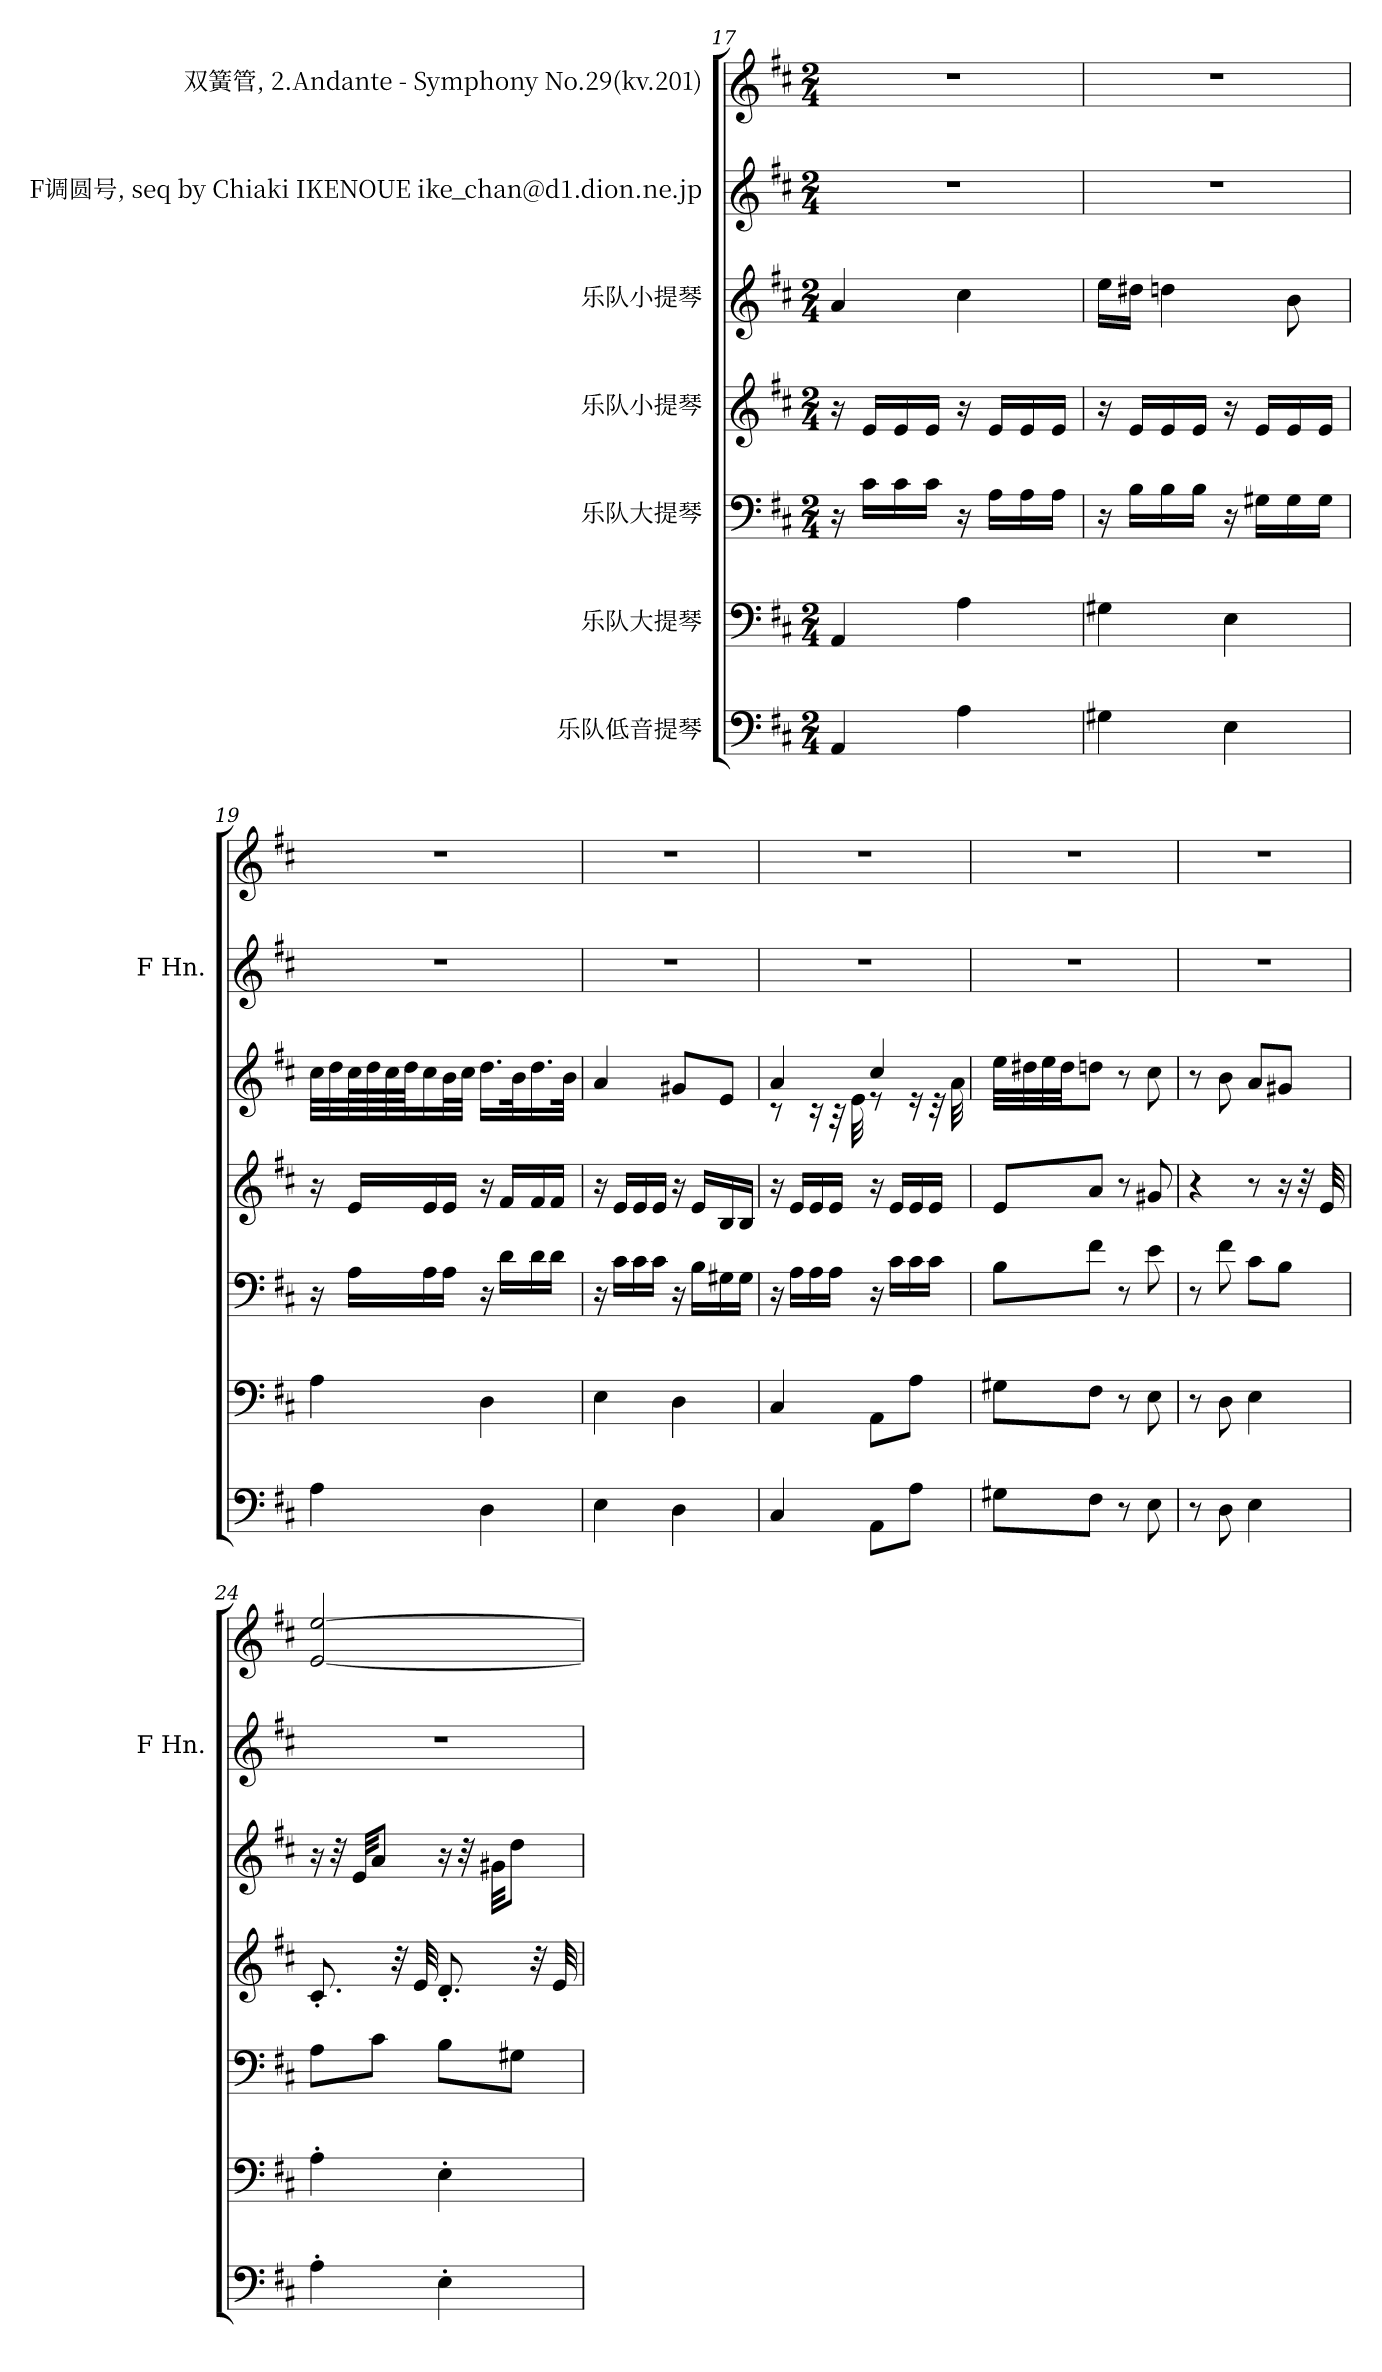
**kern	**kern	**kern	**kern	**kern	**kern	**kern
*part7	*part6	*part5	*part4	*part3	*part2	*part1
*staff7	*staff6	*staff5	*staff4	*staff3	*staff2	*staff1
*I"乐队低音提琴	*I"乐队大提琴	*I"乐队大提琴	*I"乐队小提琴	*I"乐队小提琴	*I"F调圆号, seq by Chiaki IKENOUE ike_chan@d1.dion.ne.jp	*I"双簧管, 2.Andante - Symphony No.29(kv.201)
*	*	*	*	*	*I'F Hn.	*
*clefF4	*clefF4	*clefF4	*clefG2	*clefG2	*clefG2	*clefG2
*ITrd7c12	*	*	*	*	*ITrd4c7	*
*k[f#c#]	*k[f#c#]	*k[f#c#]	*k[f#c#]	*k[f#c#]	*k[f#]	*k[f#c#]
*M2/4	*M2/4	*M2/4	*M2/4	*M2/4	*M2/4	*M2/4
*MM38	*MM38	*MM38	*MM38	*MM38	*MM38	*MM38
=17	=17	=17	=17	=17	=17	=17
4AAA/	4AA/	16r	16r	4a/	2r	2r
.	.	16c#\LL	16e/LL	.	.	.
.	.	16c#\	16e/	.	.	.
.	.	16c#\JJ	16e/JJ	.	.	.
4AA\	4A\	16r	16r	4cc#\	.	.
.	.	16A\LL	16e/LL	.	.	.
.	.	16A\	16e/	.	.	.
.	.	16A\JJ	16e/JJ	.	.	.
!!LO:PB:g=z
=18	=18	=18	=18	=18	=18	=18
4GG#X\	4G#X\	16r	16r	16ee\LL	2r	2r
.	.	16B\LL	16e/LL	16dd#X\JJ	.	.
.	.	16B\	16e/	4ddn\	.	.
.	.	16B\JJ	16e/JJ	.	.	.
4EE\	4E\	16r	16r	.	.	.
.	.	16G#X\LL	16e/LL	.	.	.
.	.	16G#\	16e/	8b\	.	.
.	.	16G#\JJ	16e/JJ	.	.	.
=19	=19	=19	=19	=19	=19	=19
4AA\	4A\	16r	16r	32cc#\LLL	2r	2r
.	.	.	.	32dd\	.	.
.	.	16A\LL	16e/LL	64cc#\L	.	.
.	.	.	.	64dd\	.	.
.	.	.	.	64cc#\	.	.
.	.	.	.	64dd\JJ	.	.
.	.	16A\	16e/	16cc#\	.	.
.	.	16A\JJ	16e/JJ	32b\L	.	.
.	.	.	.	32cc#\JJJ	.	.
4DD\	4D\	16r	16r	16.dd\LL	.	.
.	.	16d\LL	16f#/LL	.	.	.
.	.	.	.	32b\K	.	.
.	.	16d\	16f#/	16.dd\	.	.
.	.	16d\JJ	16f#/JJ	.	.	.
.	.	.	.	32b\JJk	.	.
=20	=20	=20	=20	=20	=20	=20
4EE\	4E\	16r	16r	4a/	2r	2r
.	.	16c#\LL	16e/LL	.	.	.
.	.	16c#\	16e/	.	.	.
.	.	16c#\JJ	16e/JJ	.	.	.
4DD\	4D\	16r	16r	8g#X/L	.	.
.	.	16B\LL	16e/LL	.	.	.
.	.	16G#X\	16B/	8e/J	.	.
.	.	16G#\JJ	16B/JJ	.	.	.
!!LO:PB:g=z
=21	=21	=21	=21	=21	=21	=21
*	*	*	*	*^	*	*
4CC#/	4C#/	16r	16r	4a/	8r	2r	2r
.	.	16A\LL	16e/LL	.	.	.	.
.	.	16A\	16e/	.	16r	.	.
.	.	16A\JJ	16e/JJ	.	32r	.	.
.	.	.	.	.	32e\	.	.
8AAA\L	8AA\L	16r	16r	4cc#/	8r	.	.
.	.	16c#\LL	16e/LL	.	.	.	.
8AA\J	8A\J	16c#\	16e/	.	16r	.	.
.	.	16c#\JJ	16e/JJ	.	32r	.	.
.	.	.	.	.	32a\	.	.
*	*	*	*	*v	*v	*	*
=22	=22	=22	=22	=22	=22	=22
*	*	*	*	*	*	*MM39
8GG#X\L	8G#X\L	8B\L	8e/L	32ee\LLL	2r	2r
.	.	.	.	32dd#X\	.	.
.	.	.	.	32ee\	.	.
.	.	.	.	32dd#\JJ	.	.
8FF#\J	8F#\J	8f#\J	8a/J	8ddn\J	.	.
8r	8r	8r	8r	8r	.	.
8EE\	8E\	8e\	8g#X/	8cc#\	.	.
=23	=23	=23	=23	=23	=23	=23
8r	8r	8r	4r	8r	2r	2r
8DD\	8D\	8f#\	.	8b\	.	.
4EE\	4E\	8c#\L	8r	8a/L	.	.
.	.	8B\J	16r	8g#X/J	.	.
.	.	.	32r	.	.	.
.	.	.	32e/	.	.	.
=24	=24	=24	=24	=24	=24	=24
4AA'\	4A'\	8A\L	8.c#'/	16r	2r	[2e/ [2ee/
.	.	.	.	32r	.	.
.	.	.	.	32e/KKL	.	.
.	.	8c#\J	.	8a/J	.	.
.	.	.	32r	.	.	.
.	.	.	32e/	.	.	.
4EE'\	4E'\	8B\L	8.d'/	16r	.	.
.	.	.	.	32r	.	.
.	.	.	.	32g#X\KKL	.	.
.	.	8G#X\J	.	8dd\J	.	.
.	.	.	32r	.	.	.
.	.	.	32e/	.	.	.
=	=	=	=	=	=	=
*-	*-	*-	*-	*-	*-	*-
